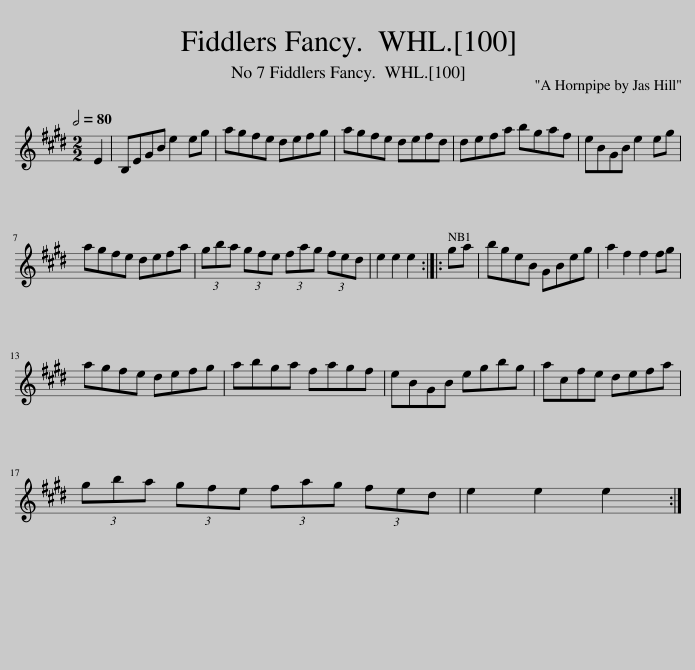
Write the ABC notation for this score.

X:1
L:1/8
Q:1/2=80
M:2/2
I:linebreak $
K:E
V:1 treble
V:1
 E2 | B,EGB e2 eg | agfe defg | agfe defd | defa bgaf | %5
 eBGB e2 eg |$ agfe defa | (3gba (3gfe (3fag (3fed | e2 e2 e2 :: ga | %10
 bgeB GBeg | a2 f2 f2 fg |$ agfe defg | abga fagf | eBGB egbg | %15
 acfe defa |$ (3gba (3gfe (3fag (3fed | e2 e2 e2 :| %18
